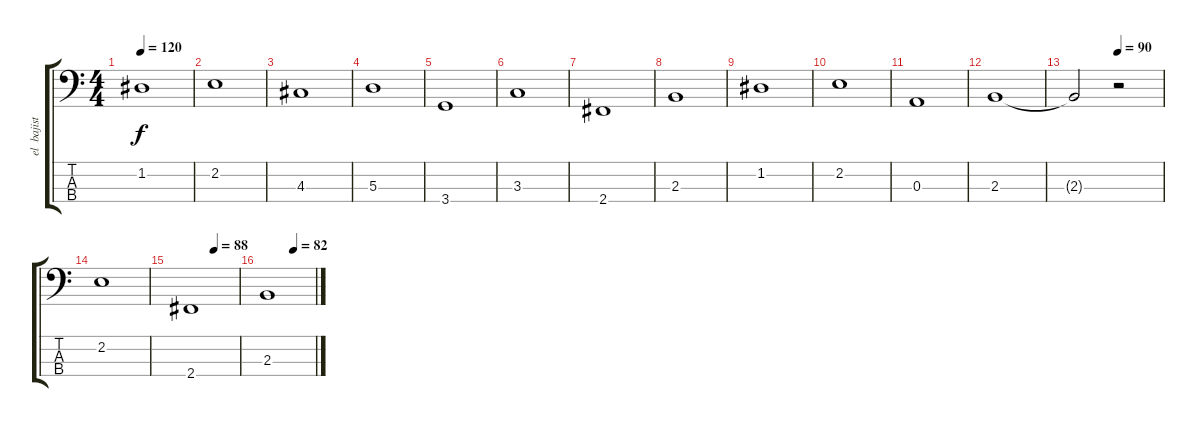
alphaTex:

\track ("el  bajista" "el  bajist") {instrument electricbassfinger}
\staff {score tabs}
\tuning (G2 D2 A1 E1) {hide}
\ts (4 4)
\tempo 120
\clef f4
\ks c
1.2.1{dy f} |
2.2.1 |
4.3.1 |
5.3.1 |
3.4.1 |
3.3.1 |
2.4.1 |
2.3.1 |
1.2.1 |
2.2.1 |
0.3.1 |
2.3.1 |
\tempo (90 0.5)
2.3{t}.2 r.2 |
2.2.1 |
\tempo (88 0.5)
2.4.1 |
\tempo (82 0.5625)
2.3.1
